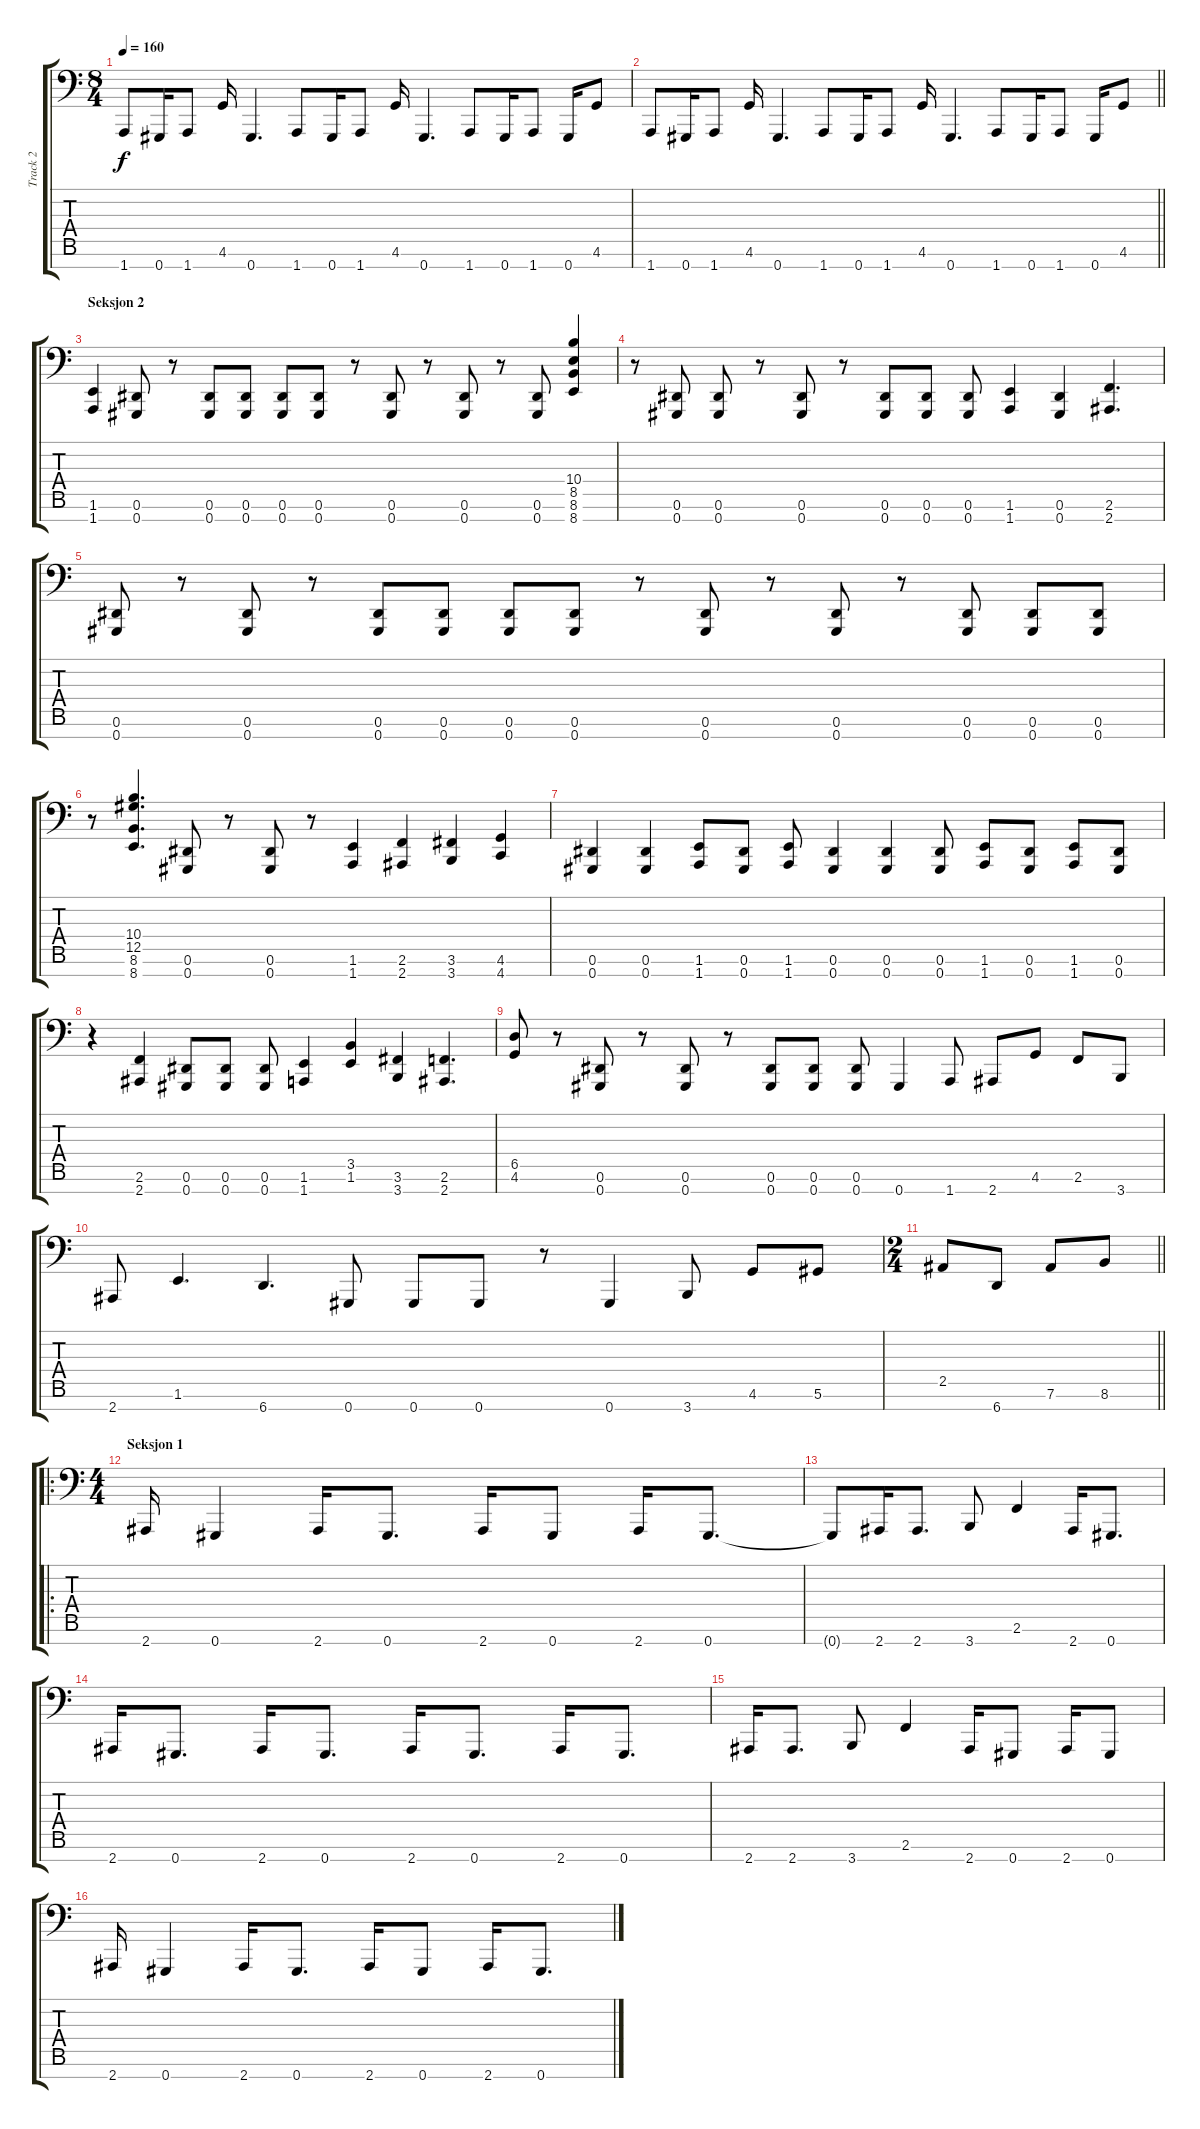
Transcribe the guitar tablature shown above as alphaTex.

\track ("Track 2" "Track 2") {instrument slapbass1}
\staff {score tabs}
\tuning (Eb3 Bb2 Gb2 Db2 Ab1 Eb1 Ab0) {hide}
\ts (8 4)
\tempo 160
\clef f4
\ks c
1.7.8{dy f} 0.7.16 1.7.8 4.6.16 0.7.4{d} 1.7.8 0.7.16 1.7.8 4.6.16 0.7.4{d} 1.7.8 0.7.16 1.7.8 0.7.16 4.6.8 |
\barLineRight lightlight
1.7.8 0.7.16 1.7.8 4.6.16 0.7.4{d} 1.7.8 0.7.16 1.7.8 4.6.16 0.7.4{d} 1.7.8 0.7.16 1.7.8 0.7.16 4.6.8 |
\section ("" "Seksjon 2")
(1.6 1.7).4 (0.6 0.7).8 r.8 (0.6 0.7).8 (0.6 0.7).8 (0.6 0.7).8 (0.6 0.7).8 r.8 (0.6 0.7).8 r.8 (0.6 0.7).8 r.8 (0.6 0.7).8 (10.4 8.5 8.6 8.7).4 |
r.8 (0.6 0.7).8 (0.6 0.7).8 r.8 (0.6 0.7).8 r.8 (0.6 0.7).8 (0.6 0.7).8 (0.6 0.7).8 (1.6 1.7).4 (0.6 0.7).4 (2.6 2.7).4{d} |
(0.6 0.7).8 r.8 (0.6 0.7).8 r.8 (0.6 0.7).8 (0.6 0.7).8 (0.6 0.7).8 (0.6 0.7).8 r.8 (0.6 0.7).8 r.8 (0.6 0.7).8 r.8 (0.6 0.7).8 (0.6 0.7).8 (0.6 0.7).8 |
r.8 (10.4 12.5 8.6 8.7).4{d} (0.6 0.7).8 r.8 (0.6 0.7).8 r.8 (1.6 1.7).4 (2.6 2.7).4 (3.6 3.7).4 (4.6 4.7).4 |
(0.6 0.7).4 (0.6 0.7).4 (1.6 1.7).8 (0.6 0.7).8 (1.6 1.7).8 (0.6 0.7).4 (0.6 0.7).4 (0.6 0.7).8 (1.6 1.7).8 (0.6 0.7).8 (1.6 1.7).8 (0.6 0.7).8 |
r.4 (2.6 2.7).4 (0.6 0.7).8 (0.6 0.7).8 (0.6 0.7).8 (1.6 1.7).4 (3.5 1.6).4 (3.6 3.7).4 (2.6 2.7).4{d} |
(6.5 4.6).8 r.8 (0.6 0.7).8 r.8 (0.6 0.7).8 r.8 (0.6 0.7).8 (0.6 0.7).8 (0.6 0.7).8 0.7.4 1.7.8 2.7.8 4.6.8 2.6.8 3.7.8 |
2.7.8 1.6.4{d} 6.7.4{d} 0.7.8 0.7.8 0.7.8 r.8 0.7.4 3.7.8 4.6.8 5.6.8 |
\ts (2 4)
\barLineRight lightlight
2.5.8 6.7.8 7.6.8 8.6.8 |
\ro
\ts (4 4)
\section ("" "Seksjon 1")
2.7.16 0.7.4 2.7.16 0.7.8{d} 2.7.16 0.7.8 2.7.16 0.7.8{d} |
0.7{t}.8 2.7.16 2.7.8{d} 3.7.8 2.6.4 2.7.16 0.7.8{d} |
2.7.16 0.7.8{d} 2.7.16 0.7.8{d} 2.7.16 0.7.8{d} 2.7.16 0.7.8{d} |
2.7.16 2.7.8{d} 3.7.8 2.6.4 2.7.16 0.7.8 2.7.16 0.7.8 |
2.7.16 0.7.4 2.7.16 0.7.8{d} 2.7.16 0.7.8 2.7.16 0.7.8{d}
